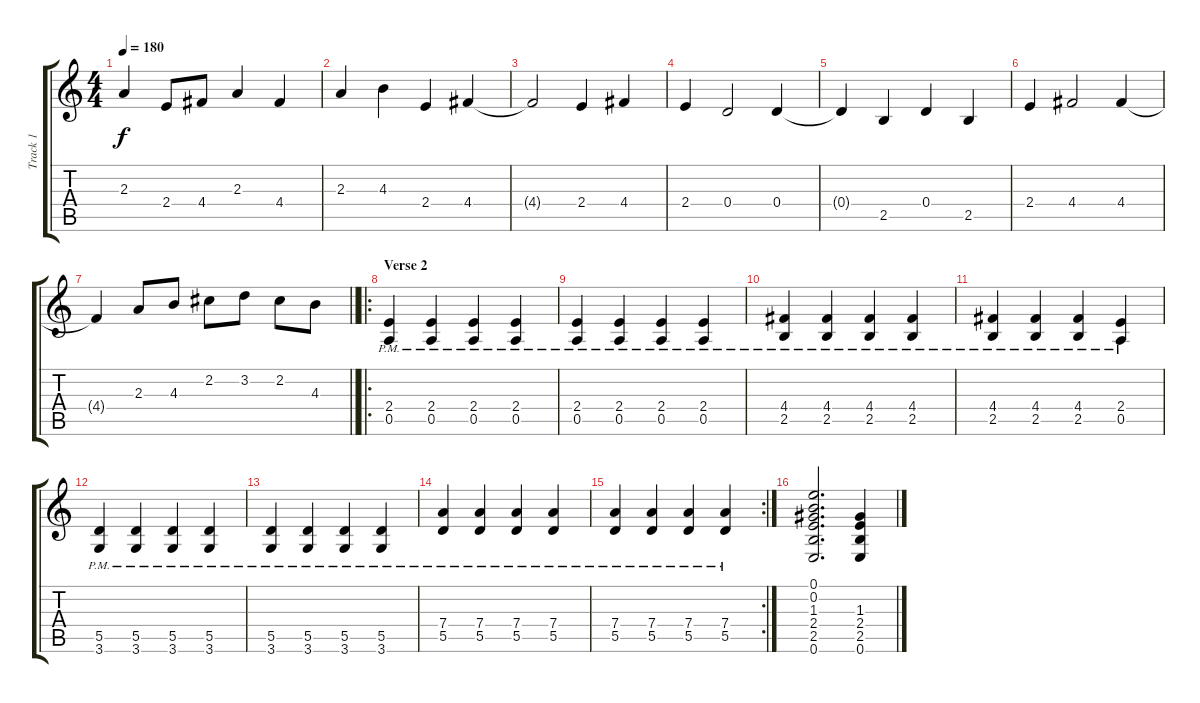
\track ("Track 1" "Track 1") {instrument distortionguitar}
\staff {score tabs}
\tuning (E4 B3 G3 D3 A2 E2) {hide}
\ts (4 4)
\tempo 180
\clef g2
\ks c
2.3{t}.4{dy f} 2.4.8 4.4.8 2.3.4 4.4.4 |
2.3.4 4.3.4 2.4.4 4.4.4 |
4.4{t}.2 2.4.4 4.4.4 |
2.4.4 0.4.2 0.4.4 |
0.4{t}.4 2.5.4 0.4.4 2.5.4 |
2.4.4 4.4.2 4.4.4 |
\barLineRight lightlight
4.4{t}.4 2.3.8 4.3.8 2.2.8 3.2.8 2.2.8 4.3.8 |
\ro
\section ("" "Verse 2")
(2.4{pm} 0.5).4 (2.4{pm} 0.5).4 (2.4{pm} 0.5).4 (2.4{pm} 0.5).4 |
(2.4{pm} 0.5).4 (2.4{pm} 0.5).4 (2.4{pm} 0.5).4 (2.4{pm} 0.5).4 |
(4.4{pm} 2.5).4 (4.4{pm} 2.5).4 (4.4{pm} 2.5).4 (4.4{pm} 2.5).4 |
(4.4{pm} 2.5).4 (4.4{pm} 2.5).4 (4.4{pm} 2.5).4 (2.4{pm} 0.5).4 |
(5.5{pm} 3.6).4 (5.5{pm} 3.6).4 (5.5{pm} 3.6).4 (5.5{pm} 3.6).4 |
(5.5{pm} 3.6).4 (5.5{pm} 3.6).4 (5.5{pm} 3.6).4 (5.5{pm} 3.6).4 |
(7.4 5.5{pm}).4 (7.4 5.5{pm}).4 (7.4 5.5{pm}).4 (7.4 5.5{pm}).4 |
\rc 2
(7.4 5.5{pm}).4 (7.4 5.5{pm}).4 (7.4 5.5{pm}).4 (7.4 5.5{pm}).4 |
(0.1 0.2 1.3 2.4 2.5 0.6).2{d} (1.3 2.4 2.5 0.6).4
